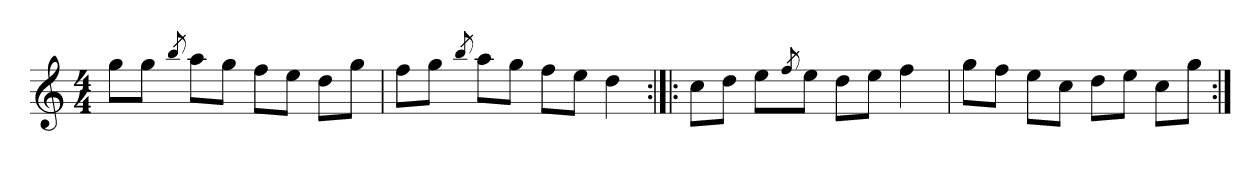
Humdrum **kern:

**kern
*part1
*staff1
*clefG2
*k[]
*M4/4
*MM180
=1
8gg\L
8gg\J
8qbb/
8aa\L
8gg\J
8ff\L
8ee\J
8dd\L
8gg\J
=2
8ff\L
8gg\J
8qbb/
8aa\L
8gg\J
8ff\L
8ee\J
4dd\
=3:|!|:
8cc\L
8dd\J
8ee\L
8qff/
8ee\J
8dd\L
8ee\J
4ff\
=4
8gg\L
8ff\J
8ee\L
8cc\J
8dd\L
8ee\J
8cc\L
8gg\J
=:|!
*-
